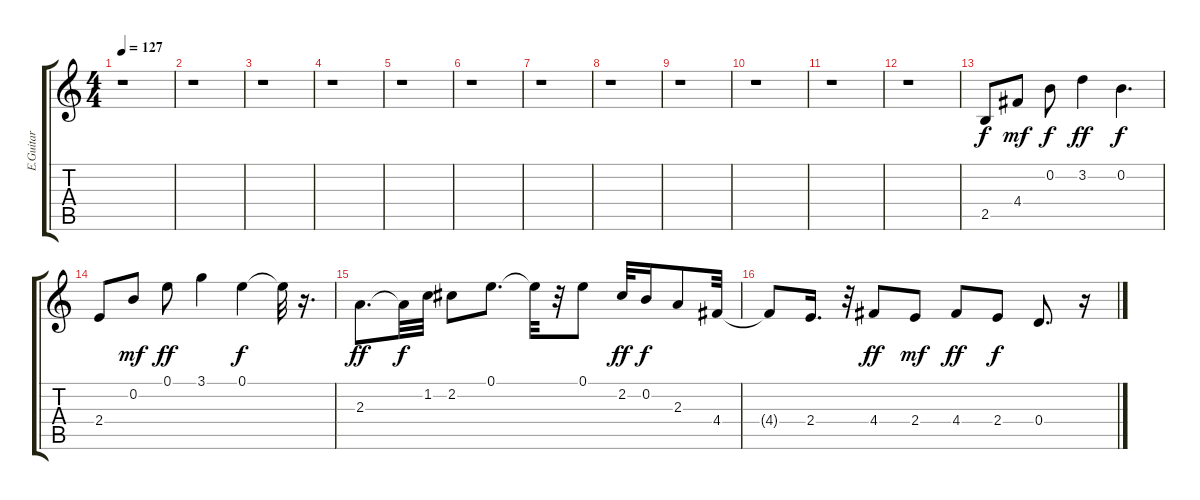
\track ("E.Guitar            " "E.Guitar  ") {instrument electricguitarjazz}
\staff {score tabs}
\tuning (E4 B3 G3 D3 A2 E2) {hide}
\ts (4 4)
\tempo 127
\clef g2
\ks c
r.1{dy f} |
r.1 |
r.1 |
r.1 |
r.1 |
r.1 |
r.1 |
r.1 |
r.1 |
r.1 |
r.1 |
r.1 |
2.5.8 4.4.8{dy mf} 0.2.8{dy f} 3.2.4{dy ff} 0.2.4{d dy f} |
2.4.8 0.2.8{dy mf} 0.1.8{dy ff} 3.1.4 0.1.4{dy f} 0.1{t}.32 r.16{d} |
2.3.8{d dy ff} 2.3{t}.32{dy f} 1.2.32 2.2.8 0.1.8{d} 0.1{t}.32 r.32 0.1.8 2.2.32{dy ff} 0.2.16{dy f} 2.3.8 4.4.32 |
4.4{t}.8 2.4.16{d} r.32 4.4.8{dy ff} 2.4.8{dy mf} 4.4.8{dy ff} 2.4.8{dy f} 0.4.8{d} r.16
